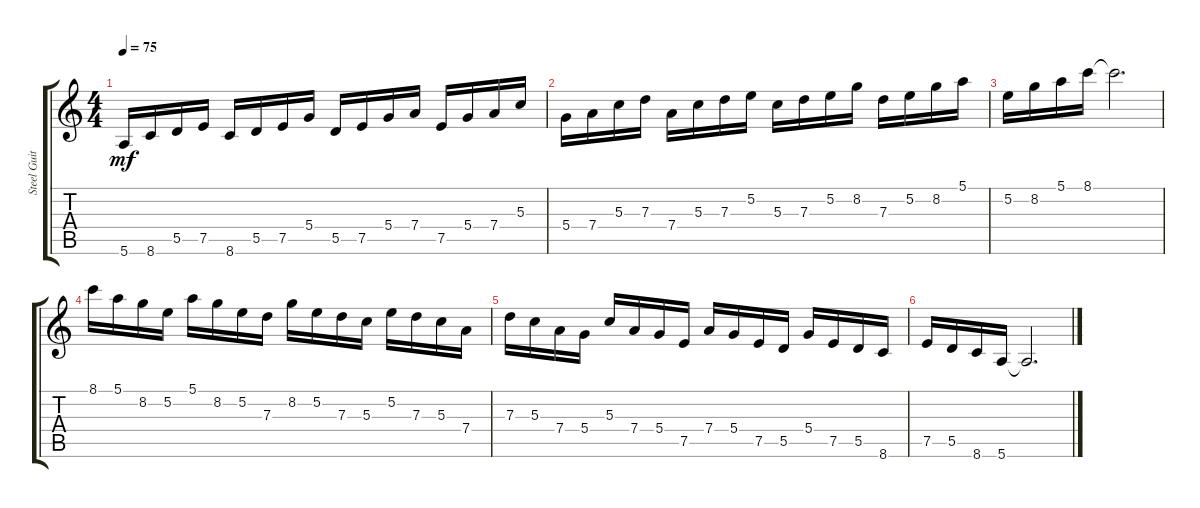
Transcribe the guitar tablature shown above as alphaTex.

\track ("Steel Guitar" "Steel Guit") {instrument acousticguitarsteel}
\staff {score tabs}
\tuning (E4 B3 G3 D3 A2 E2) {hide}
\ts (4 4)
\tempo 75
\clef g2
\ks c
5.6.16{dy mf instrument acousticguitarsteel} 8.6.16 5.5.16 7.5.16 8.6.16 5.5.16 7.5.16 5.4.16 5.5.16 7.5.16 5.4.16 7.4.16 7.5.16 5.4.16 7.4.16 5.3.16 |
5.4.16 7.4.16 5.3.16 7.3.16 7.4.16 5.3.16 7.3.16 5.2.16 5.3.16 7.3.16 5.2.16 8.2.16 7.3.16 5.2.16 8.2.16 5.1.16 |
5.2.16 8.2.16 5.1.16 8.1.16 8.1{t}.2{d} |
8.1.16 5.1.16 8.2.16 5.2.16 5.1.16 8.2.16 5.2.16 7.3.16 8.2.16 5.2.16 7.3.16 5.3.16 5.2.16 7.3.16 5.3.16 7.4.16 |
7.3.16 5.3.16 7.4.16 5.4.16 5.3.16 7.4.16 5.4.16 7.5.16 7.4.16 5.4.16 7.5.16 5.5.16 5.4.16 7.5.16 5.5.16 8.6.16 |
7.5.16 5.5.16 8.6.16 5.6.16 5.6{t}.2{d}
